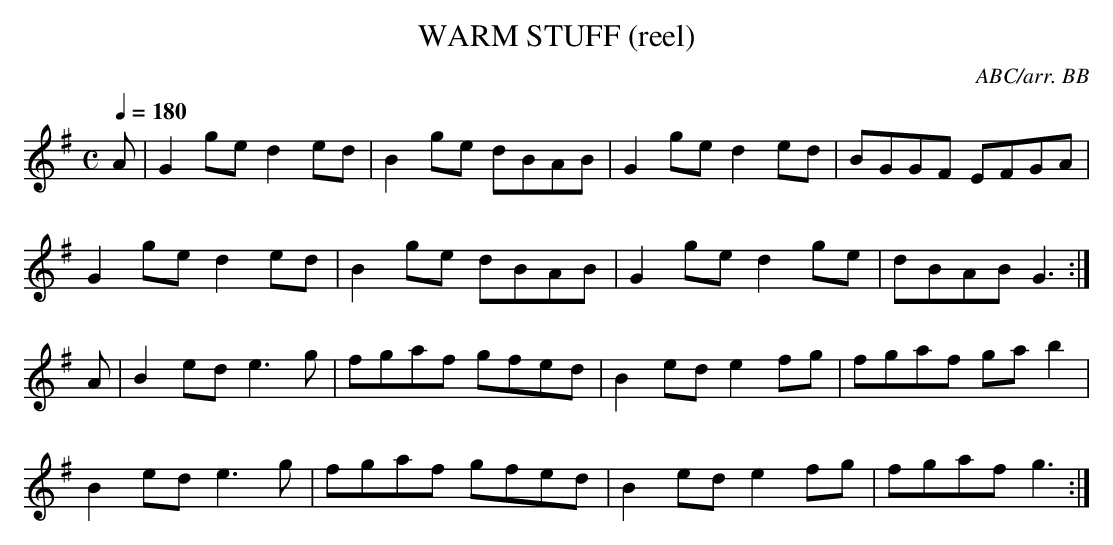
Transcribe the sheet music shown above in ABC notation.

X:1
T:WARM STUFF (reel)
C:ABC/arr. BB
Y:"reel"
Q:1/4=180
M:C
L:1/8
K:G
A|G2ge d2ed|B2ge dBAB|G2ge d2ed|BGGF EFGA|
G2ge d2ed|B2ge dBAB|G2ge d2ge|dBAB G3 :|
A|B2ed e3g|fgaf gfed|B2ed e2fg |fgaf gab2 |
B2ed e3g|fgaf gfed|B2ed e2fg |fgaf g3 :|
